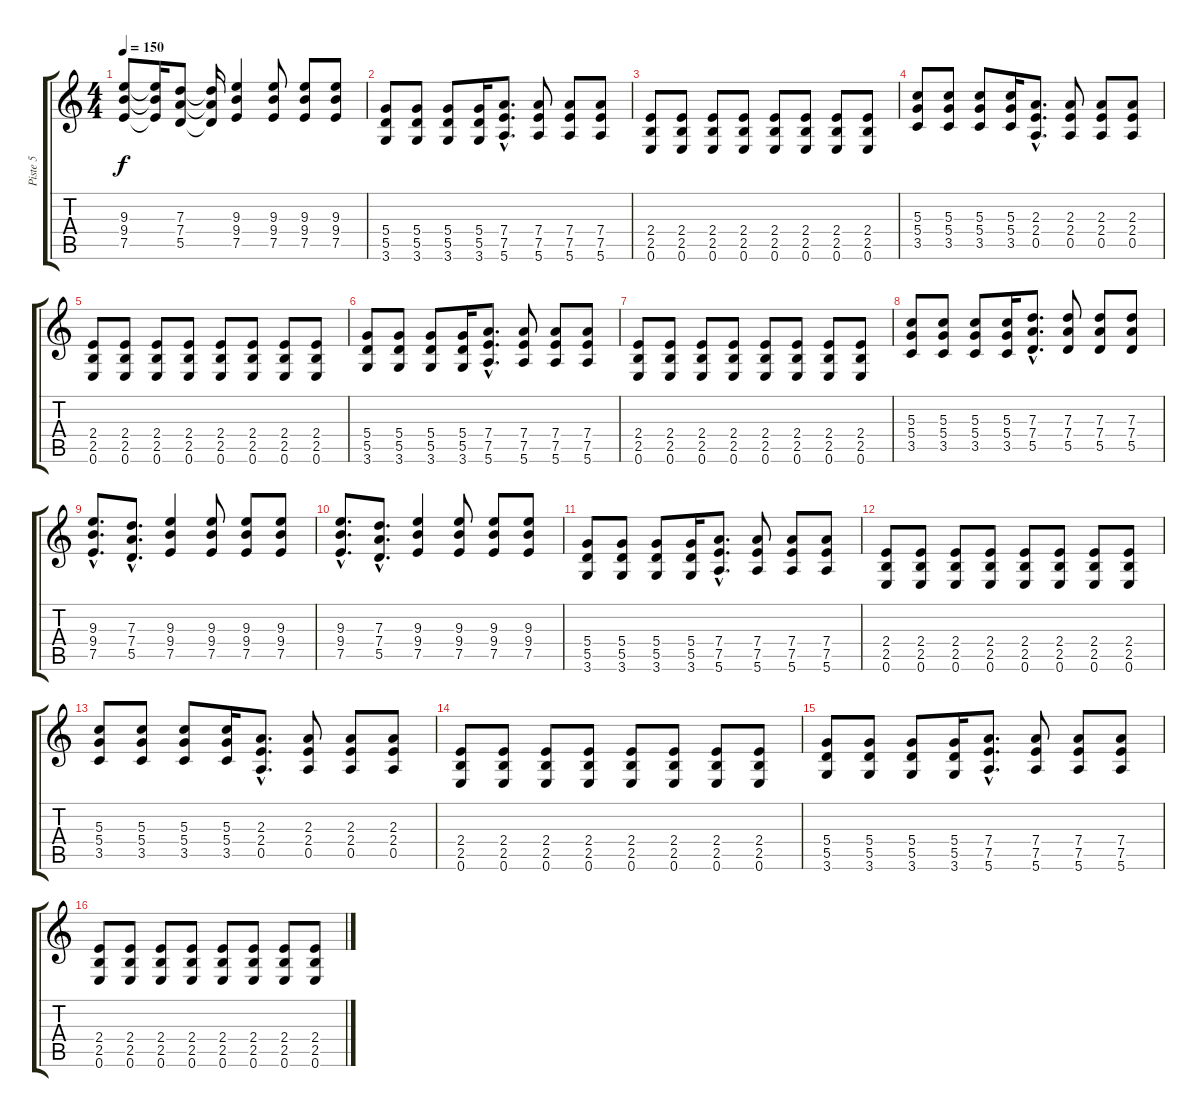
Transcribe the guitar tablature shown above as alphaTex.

\track ("Piste 5" "Piste 5") {instrument distortionguitar}
\staff {score tabs}
\tuning (E4 B3 G3 D3 A2 E2) {hide}
\ts (4 4)
\tempo 150
\clef g2
\ks c
(9.3 9.4 7.5).8{dy f} (9.3{t} 9.4{t} 7.5{t}).16 (7.3 7.4 5.5).8 (7.3{t} 7.4{t} 5.5{t}).16 (9.3 9.4 7.5).4 (9.3 9.4 7.5).8 (9.3 9.4 7.5).8 (9.3 9.4 7.5).8 |
(5.4 5.5 3.6).8 (5.4 5.5 3.6).8 (5.4 5.5 3.6).8 (5.4 5.5 3.6).16 (7.4{hac} 7.5{hac} 5.6{hac}).8{d} (7.4 7.5 5.6).8 (7.4 7.5 5.6).8 (7.4 7.5 5.6).8 |
(2.4 2.5 0.6).8 (2.4 2.5 0.6).8 (2.4 2.5 0.6).8 (2.4 2.5 0.6).8 (2.4 2.5 0.6).8 (2.4 2.5 0.6).8 (2.4 2.5 0.6).8 (2.4 2.5 0.6).8 |
(5.3 5.4 3.5).8 (5.3 5.4 3.5).8 (5.3 5.4 3.5).8 (5.3 5.4 3.5).16 (2.3{hac} 2.4{hac} 0.5{hac}).8{d} (2.3 2.4 0.5).8 (2.3 2.4 0.5).8 (2.3 2.4 0.5).8 |
(2.4 2.5 0.6).8 (2.4 2.5 0.6).8 (2.4 2.5 0.6).8 (2.4 2.5 0.6).8 (2.4 2.5 0.6).8 (2.4 2.5 0.6).8 (2.4 2.5 0.6).8 (2.4 2.5 0.6).8 |
(5.4 5.5 3.6).8 (5.4 5.5 3.6).8 (5.4 5.5 3.6).8 (5.4 5.5 3.6).16 (7.4{hac} 7.5{hac} 5.6{hac}).8{d} (7.4 7.5 5.6).8 (7.4 7.5 5.6).8 (7.4 7.5 5.6).8 |
(2.4 2.5 0.6).8 (2.4 2.5 0.6).8 (2.4 2.5 0.6).8 (2.4 2.5 0.6).8 (2.4 2.5 0.6).8 (2.4 2.5 0.6).8 (2.4 2.5 0.6).8 (2.4 2.5 0.6).8 |
(5.3 5.4 3.5).8 (5.3 5.4 3.5).8 (5.3 5.4 3.5).8 (5.3 5.4 3.5).16 (7.3{hac} 7.4{hac} 5.5{hac}).8{d} (7.3 7.4 5.5).8 (7.3 7.4 5.5).8 (7.3 7.4 5.5).8 |
(9.3{hac} 9.4{hac} 7.5{hac}).8{d} (7.3{hac} 7.4{hac} 5.5{hac}).8{d} (9.3 9.4 7.5).4 (9.3 9.4 7.5).8 (9.3 9.4 7.5).8 (9.3 9.4 7.5).8 |
(9.3{hac} 9.4{hac} 7.5{hac}).8{d} (7.3{hac} 7.4{hac} 5.5{hac}).8{d} (9.3 9.4 7.5).4 (9.3 9.4 7.5).8 (9.3 9.4 7.5).8 (9.3 9.4 7.5).8 |
(5.4 5.5 3.6).8 (5.4 5.5 3.6).8 (5.4 5.5 3.6).8 (5.4 5.5 3.6).16 (7.4{hac} 7.5{hac} 5.6{hac}).8{d} (7.4 7.5 5.6).8 (7.4 7.5 5.6).8 (7.4 7.5 5.6).8 |
(2.4 2.5 0.6).8 (2.4 2.5 0.6).8 (2.4 2.5 0.6).8 (2.4 2.5 0.6).8 (2.4 2.5 0.6).8 (2.4 2.5 0.6).8 (2.4 2.5 0.6).8 (2.4 2.5 0.6).8 |
(5.3 5.4 3.5).8 (5.3 5.4 3.5).8 (5.3 5.4 3.5).8 (5.3 5.4 3.5).16 (2.3{hac} 2.4{hac} 0.5{hac}).8{d} (2.3 2.4 0.5).8 (2.3 2.4 0.5).8 (2.3 2.4 0.5).8 |
(2.4 2.5 0.6).8 (2.4 2.5 0.6).8 (2.4 2.5 0.6).8 (2.4 2.5 0.6).8 (2.4 2.5 0.6).8 (2.4 2.5 0.6).8 (2.4 2.5 0.6).8 (2.4 2.5 0.6).8 |
(5.4 5.5 3.6).8 (5.4 5.5 3.6).8 (5.4 5.5 3.6).8 (5.4 5.5 3.6).16 (7.4{hac} 7.5{hac} 5.6{hac}).8{d} (7.4 7.5 5.6).8 (7.4 7.5 5.6).8 (7.4 7.5 5.6).8 |
(2.4 2.5 0.6).8 (2.4 2.5 0.6).8 (2.4 2.5 0.6).8 (2.4 2.5 0.6).8 (2.4 2.5 0.6).8 (2.4 2.5 0.6).8 (2.4 2.5 0.6).8 (2.4 2.5 0.6).8
